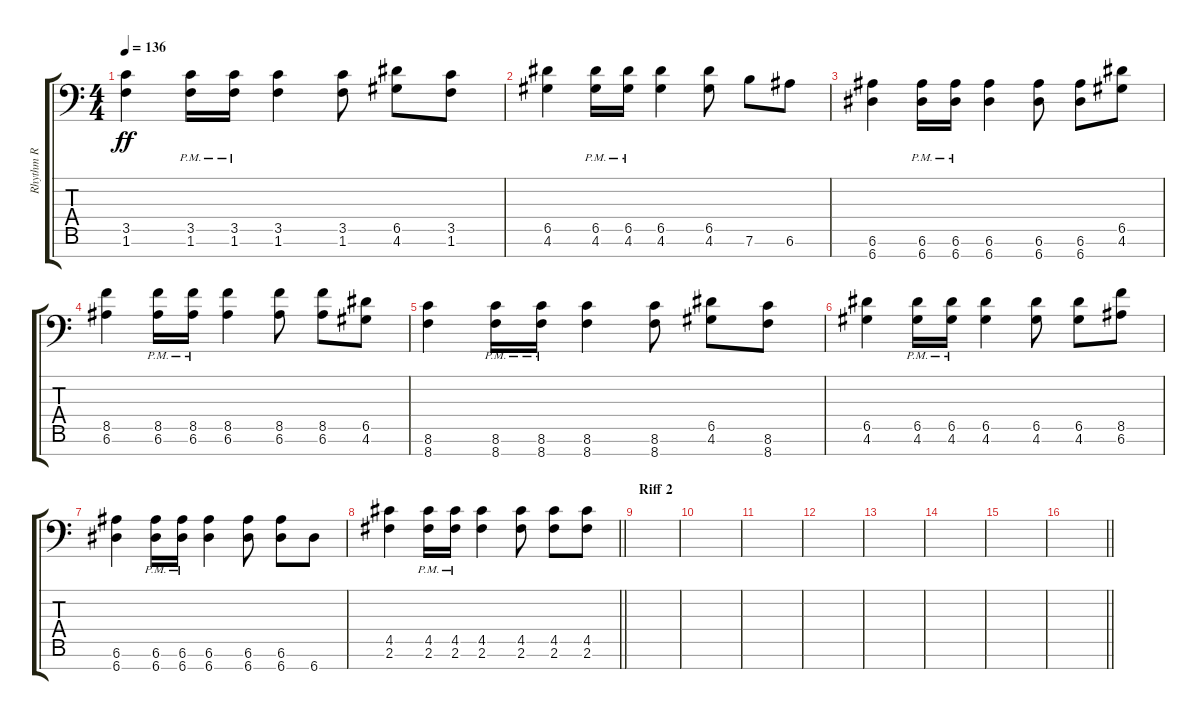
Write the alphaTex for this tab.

\track ("Rhythm R" "Rhythm R") {instrument overdrivenguitar}
\staff {score tabs}
\tuning (E4 B3 G3 D3 A2 E2 A1) {hide}
\ts (4 4)
\tempo 136
\clef f4
\ks c
(3.5 1.6).4{dy ff} (3.5{pm} 1.6{pm}).16 (3.5{pm} 1.6{pm}).16 (3.5 1.6).4 (3.5 1.6).8 (6.5 4.6).8 (3.5 1.6).8 |
(6.5 4.6).4 (6.5{pm} 4.6{pm}).16 (6.5{pm} 4.6{pm}).16 (6.5 4.6).4 (6.5 4.6).8 7.6.8 6.6.8 |
(6.6 6.7).4 (6.6{pm} 6.7{pm}).16 (6.6{pm} 6.7{pm}).16 (6.6 6.7).4 (6.6 6.7).8 (6.6 6.7).8 (6.5 4.6).8 |
(8.5 6.6).4 (8.5{pm} 6.6{pm}).16 (8.5{pm} 6.6{pm}).16 (8.5 6.6).4 (8.5 6.6).8 (8.5 6.6).8 (6.5 4.6).8 |
(8.6 8.7).4 (8.6{pm} 8.7{pm}).16 (8.6{pm} 8.7{pm}).16 (8.6 8.7).4 (8.6 8.7).8 (6.5 4.6).8 (8.6 8.7).8 |
(6.5 4.6).4 (6.5{pm} 4.6{pm}).16 (6.5{pm} 4.6{pm}).16 (6.5 4.6).4 (6.5 4.6).8 (6.5 4.6).8 (8.5 6.6).8 |
(6.6 6.7).4 (6.6{pm} 6.7{pm}).16 (6.6{pm} 6.7{pm}).16 (6.6 6.7).4 (6.6 6.7).8 (6.6 6.7).8 6.7.8 |
\barLineRight lightlight
(4.5 2.6).4 (4.5{pm} 2.6{pm}).16 (4.5{pm} 2.6{pm}).16 (4.5 2.6).4 (4.5 2.6).8 (4.5 2.6).8 (4.5 2.6).8 |
\section ("" "Riff 2")
|
|
|
|
|
|
|
\barLineRight lightlight
